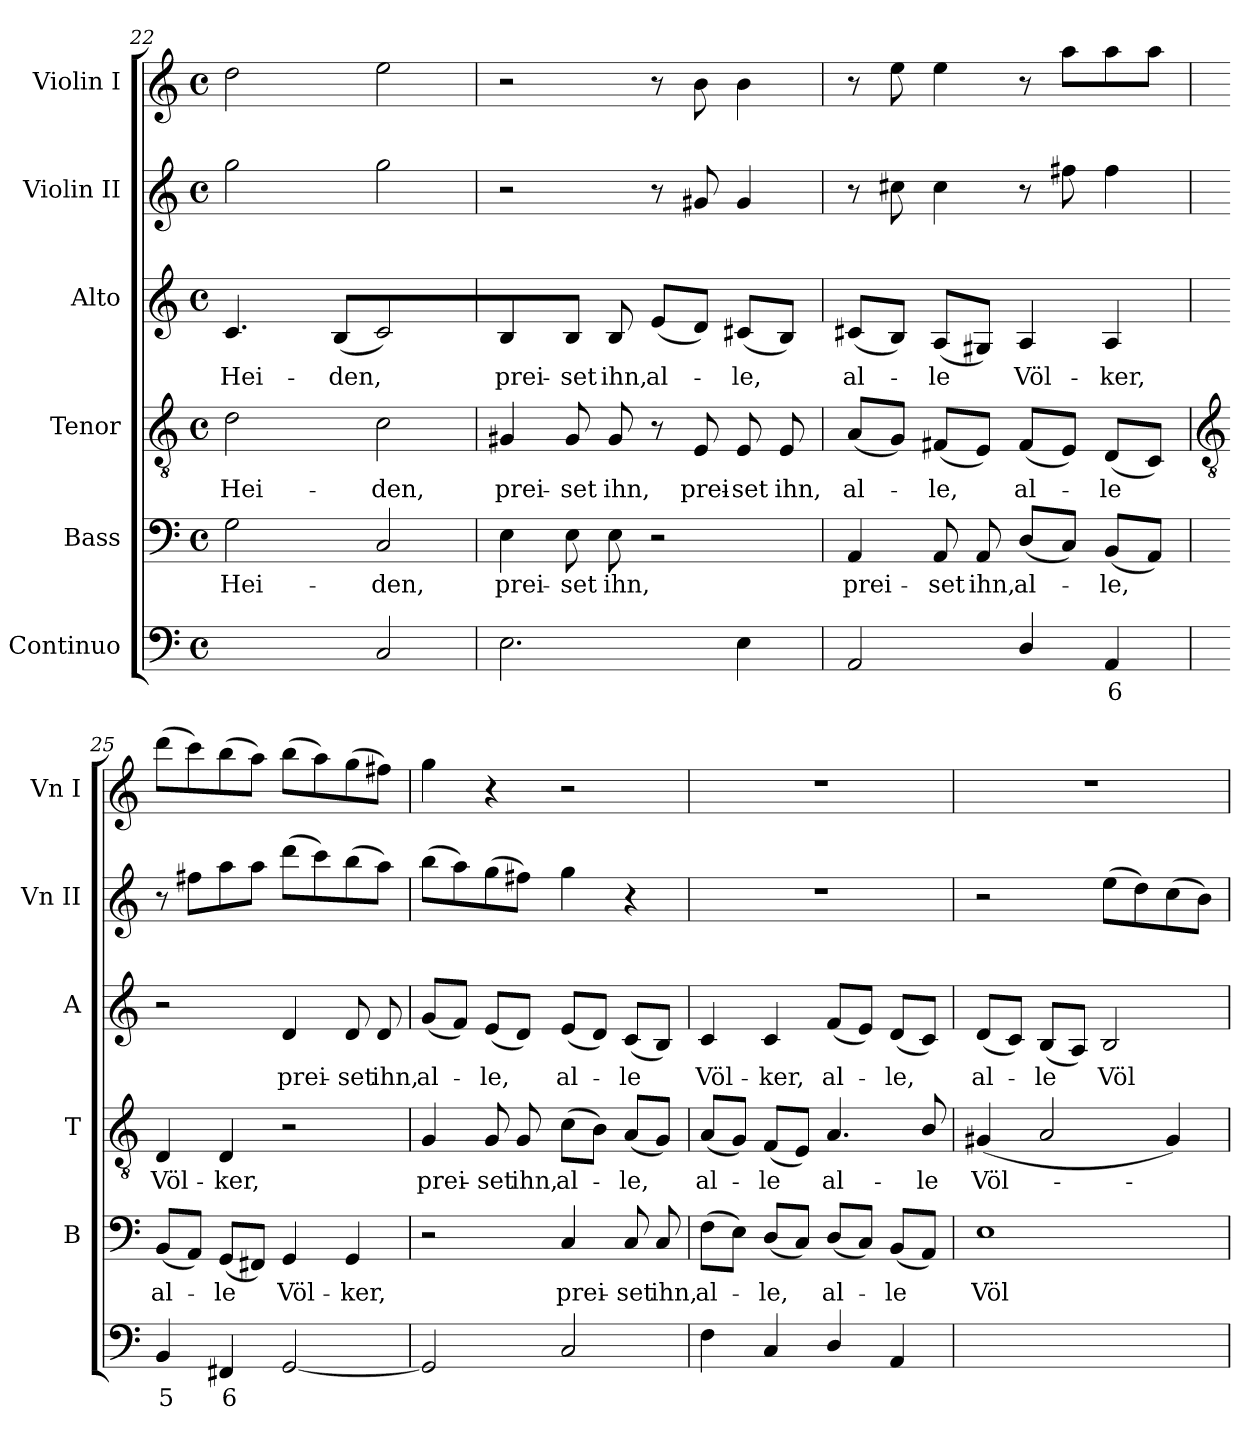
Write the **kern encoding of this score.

**kern	**text	**kern	**text	**kern	**text	**kern	**text	**kern	**kern
*part6	*part6	*part5	*part5	*part4	*part4	*part3	*part3	*part2	*part1
*staff6	*staff6	*staff5	*staff5	*staff4	*staff4	*staff3	*staff3	*staff2	*staff1
*I"Continuo	*	*I"Bass	*	*I"Tenor	*	*I"Alto	*	*I"Violin II	*I"Violin I
*	*	*I'B	*	*I'T	*	*I'A	*	*I'Vn II	*I'Vn I
*clefF4	*	*clefF4	*	*clefGv2	*	*clefG2	*	*clefG2	*clefG2
*k[]	*	*k[]	*	*k[]	*	*k[]	*	*k[]	*k[]
*C:	*	*C:	*	*C:	*	*C:	*	*C:	*C:
*M4/4	*	*M4/4	*	*M4/4	*	*M4/4	*	*M4/4	*M4/4
*met(c)	*	*met(c)	*	*met(c)	*	*met(c)	*	*met(c)	*met(c)
=22	=22	=22	=22	=22	=22	=22	=22	=22	=22
!	!LO:LY:b	!	!LO:LY:b	!	!LO:LY:b	!	!LO:LY:b	!	!
[4GGyy	4	2G	Hei-	2d	Hei-	4.c	Hei-	2gg	2dd
!	!LO:LY:b	!	!	!	!	!	!	!	!
4GGyy]	3	.	.	.	.	.	.	.	.
!	!	!	!	!	!	!	!LO:LY:b	!	!
.	.	.	.	.	.	(<8BL	-den,	.	.
!	!	!	!LO:LY:b	!	!LO:LY:b	!	!	!	!
2C	.	2C	-den,	2c	-den,	2c)	.	2gg	2ee
=23	=23	=23	=23	=23	=23	=23	=23	=23	=23
!	!	!	!LO:LY:b	!	!LO:LY:b	!	!LO:LY:b	!	!
2.E	.	4E	prei-	4G#X	prei-	4B	prei-	2r	2r
!	!	!	!LO:LY:b	!	!LO:LY:b	!	!LO:LY:b	!	!
.	.	8E	-set	8G#	-set	8BJ	-set	.	.
!	!	!	!LO:LY:b	!	!LO:LY:b	!	!LO:LY:b	!	!
.	.	8E	ihn,	8G#	ihn,	8B	ihn,	.	.
!	!	!	!	!	!	!	!LO:LY:b	!	!
.	.	2r	.	8r	.	(<8eL	al-	8r	8r
!	!	!	!	!	!LO:LY:b	!	!	!	!
.	.	.	.	8E	prei-	8dJ)	.	8g#X	8b
!	!	!	!	!	!LO:LY:b	!	!LO:LY:b	!	!
4E	.	.	.	8E	-set	(<8c#XL	le,	4g#	4b
!	!	!	!	!	!LO:LY:b	!	!	!	!
.	.	.	.	8E	ihn,	8BJ)	.	.	.
=24	=24	=24	=24	=24	=24	=24	=24	=24	=24
!	!	!	!LO:LY:b	!	!LO:LY:b	!	!LO:LY:b	!	!
2AA	.	4AA	prei-	(<8AL	al-	(<8c#XL	al-	8r	8r
.	.	.	.	8GJ)	.	8BJ)	.	8cc#X	8ee
!	!	!	!LO:LY:b	!	!LO:LY:b	!	!LO:LY:b	!	!
.	.	8AA	-set	(<8F#XL	le,	(<8AL	le	4cc#	4ee
!	!	!	!LO:LY:b	!	!	!	!	!	!
.	.	8AA	ihn,	8EJ)	.	8G#XJ)	.	.	.
!	!	!	!LO:LY:b	!	!LO:LY:b	!	!LO:LY:b	!	!
4D/	.	(<8DL	al-	(<8F#L	al-	4A	Völ-	8r	8r
.	.	8CJ)	.	8EJ)	.	.	.	8ff#X	8aaL
!	!LO:LY:b	!	!LO:LY:b	!	!LO:LY:b	!	!LO:LY:b	!	!
4AA	6	(<8BBL	le,	(<8DL	le	4A	-ker,	4ff#	8aa
.	.	8AAJ)	.	8CJ)	.	.	.	.	8aaJ
!!LO:LB:g=z
=25	=25	=25	=25	=25	=25	=25	=25	=25	=25
*	*	*	*	*clefGv2	*	*	*	*	*
!	!LO:LY:b	!	!LO:LY:b	!	!LO:LY:b	!	!	!	!
4BB	5	(<8BBL	al-	4D	Völ-	2r	.	8r	(>8dddL
.	.	8AAJ)	.	.	.	.	.	8ff#XL	8ccc)
!	!LO:LY:b	!	!LO:LY:b	!	!LO:LY:b	!	!	!	!
4FF#X	6	(<8GGL	le	4D	-ker,	.	.	8aa	(>8bb
.	.	8FF#XJ)	.	.	.	.	.	8aaJ	8aaJ)
!	!	!	!LO:LY:b	!	!	!	!LO:LY:b	!	!
[2GG	.	4GG	Völ-	2r	.	4d	prei-	(>8dddL	(>8bbL
.	.	.	.	.	.	.	.	8ccc)	8aa)
!	!	!	!LO:LY:b	!	!	!	!LO:LY:b	!	!
.	.	4GG	-ker,	.	.	8d	-set	(>8bb	(>8gg
!	!	!	!	!	!	!	!LO:LY:b	!	!
.	.	.	.	.	.	8d	ihn,	8aaJ)	8ff#XJ)
=26	=26	=26	=26	=26	=26	=26	=26	=26	=26
!	!	!	!	!	!LO:LY:b	!	!LO:LY:b	!	!
2GG]	.	2r	.	4G	prei-	(<8gL	al-	(>8bbL	4gg
.	.	.	.	.	.	8fJ)	.	8aa)	.
!	!	!	!	!	!LO:LY:b	!	!LO:LY:b	!	!
.	.	.	.	8G	-set	(<8eL	le,	(>8gg	4r
!	!	!	!	!	!LO:LY:b	!	!	!	!
.	.	.	.	8G	ihn,	8dJ)	.	8ff#XJ)	.
!	!	!	!LO:LY:b	!	!LO:LY:b	!	!LO:LY:b	!	!
2C	.	4C	prei-	(>8cL	al-	(<8eL	al-	4gg	2r
.	.	.	.	8BJ)	.	8dJ)	.	.	.
!	!	!	!LO:LY:b	!	!LO:LY:b	!	!LO:LY:b	!	!
.	.	8C	-set	(<8AL	le,	(<8cL	le	4r	.
!	!	!	!LO:LY:b	!	!	!	!	!	!
.	.	8C	ihn,	8GJ)	.	8BJ)	.	.	.
=27	=27	=27	=27	=27	=27	=27	=27	=27	=27
!	!	!	!LO:LY:b	!	!LO:LY:b	!	!LO:LY:b	!	!
4F	.	(>8FL	al-	(<8AL	al-	4c	Völ-	1r	1r
.	.	8EJ)	.	8GJ)	.	.	.	.	.
!	!	!	!LO:LY:b	!	!LO:LY:b	!	!LO:LY:b	!	!
4C	.	(<8DL	le,	(<8FL	le	4c	-ker,	.	.
.	.	8CJ)	.	8EJ)	.	.	.	.	.
!	!	!	!LO:LY:b	!	!LO:LY:b	!	!LO:LY:b	!	!
4D/	.	(<8DL	al-	4.A	al-	(<8fL	al-	.	.
.	.	8CJ)	.	.	.	8eJ)	.	.	.
!	!	!	!LO:LY:b	!	!	!	!LO:LY:b	!	!
4AA	.	(<8BBL	le	.	.	(<8dL	le,	.	.
!	!	!	!	!	!LO:LY:b	!	!	!	!
.	.	8AAJ)	.	8B/	-le	8cJ)	.	.	.
=28	=28	=28	=28	=28	=28	=28	=28	=28	=28
!	!	!	!LO:LY:b	!	!LO:LY:b	!	!LO:LY:b	!	!
[4Eyy	.	1E	Völ-	(<4G#X	Völ-	(<8dL	al-	2r	1r
.	.	.	.	.	.	8cJ)	.	.	.
!	!LO:LY:b	!	!	!	!	!	!LO:LY:b	!	!
2Eyy_	4	.	.	2A	.	(<8BL	le	.	.
.	.	.	.	.	.	8AJ)	.	.	.
!	!	!	!	!	!	!	!LO:LY:b	!	!
.	.	.	.	.	.	2B	Völ-	(>8eeL	.
.	.	.	.	.	.	.	.	8dd)	.
4Eyy]	.	.	.	4G#)	.	.	.	(>8cc	.
.	.	.	.	.	.	.	.	8bJ)	.
=	=	=	=	=	=	=	=	=	=
*-	*-	*-	*-	*-	*-	*-	*-	*-	*-
